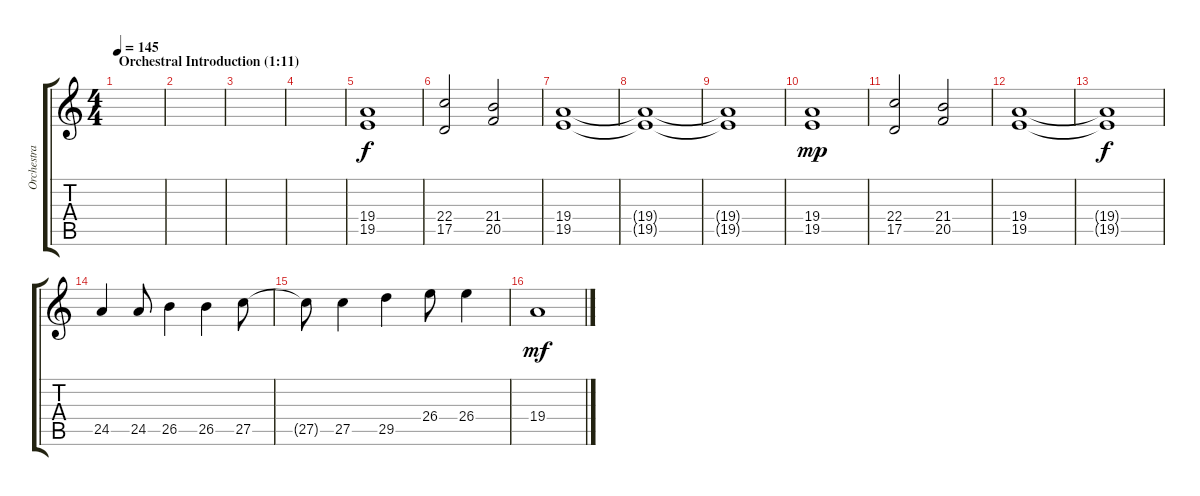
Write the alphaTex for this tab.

\track ("Orchestra - Choirs" "Orchestra ") {instrument choiraahs}
\staff {score tabs}
\tuning (E4 B3 G3 D3 A2 E2) {hide}
\ts (4 4)
\section ("" "Orchestral Introduction (1:11)")
\tempo 145
\clef g2
\ks c
|
|
|
|
(19.4 19.5).1 |
(22.4 17.5).2 (21.4 20.5).2 |
(19.4 19.5).1 |
(19.4{t} 19.5{t}).1{dy f} |
(19.4{t} 19.5{t}).1 |
(19.4 19.5).1{dy mp} |
(22.4 17.5).2 (21.4 20.5).2 |
(19.4 19.5).1 |
(19.4{t} 19.5{t}).1{dy f} |
24.5.4 24.5.8 26.5.4 26.5.4 27.5.8 |
27.5{t}.8 27.5.4 29.5.4 26.4.8 26.4.4 |
19.4.1{dy mf}
